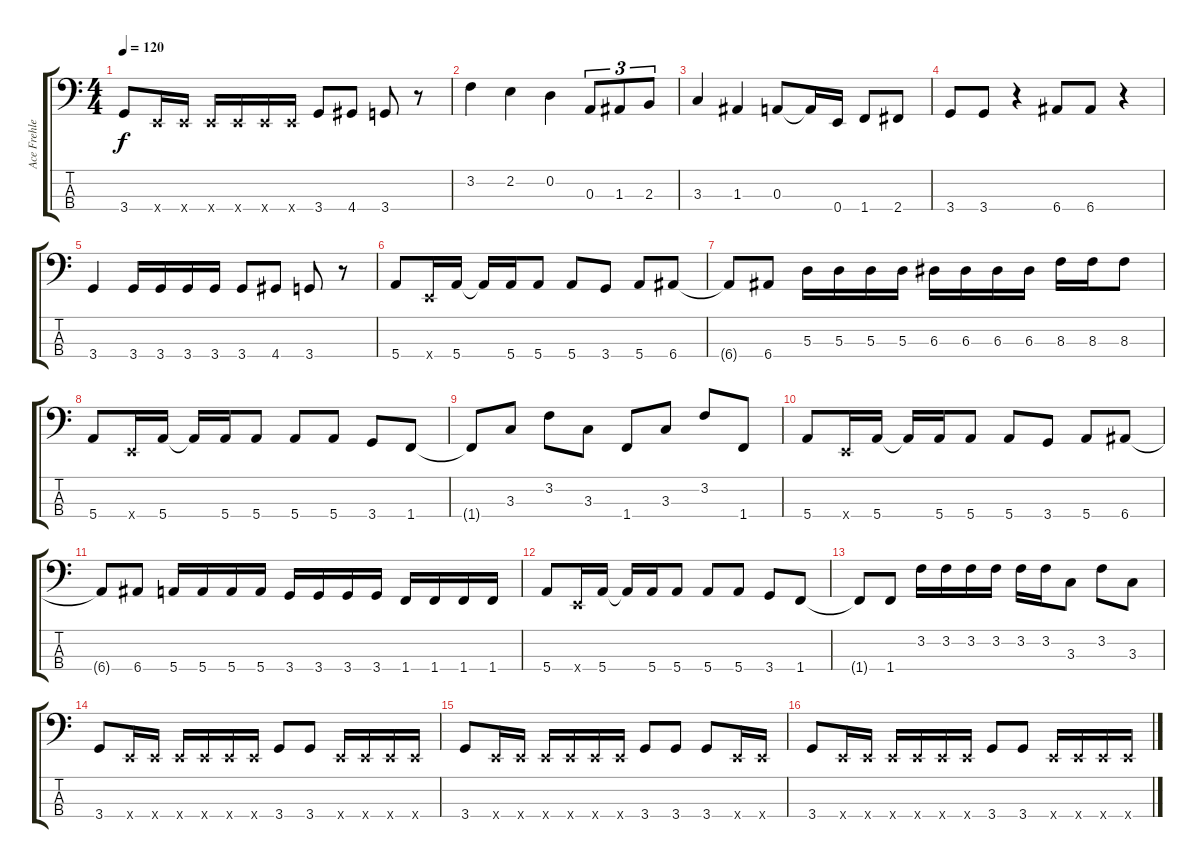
\track ("Ace Frehley / Bass" "Ace Frehle") {instrument electricbasspick}
\staff {score tabs}
\tuning (G2 D2 A1 E1) {hide}
\ts (4 4)
\tempo 120
\clef f4
\ks c
3.4.8{dy f} 0.4{x}.16 0.4{x}.16 0.4{x}.16 0.4{x}.16 0.4{x}.16 0.4{x}.16 3.4.8 4.4.8 3.4.8 r.8 |
3.2.4 2.2.4 0.2.4 0.3.8{tu (3 2)} 1.3.8{tu (3 2)} 2.3.8{tu (3 2)} |
3.3.4 1.3.4 0.3.8 0.3{t}.16 0.4.16 1.4.8 2.4.8 |
3.4.8 3.4.8 r.4 6.4.8 6.4.8 r.4 |
3.4.4 3.4.16 3.4.16 3.4.16 3.4.16 3.4.8 4.4.8 3.4.8 r.8 |
5.4.8 0.4{x}.16 5.4.16 5.4{t}.16 5.4.16 5.4.8 5.4.8 3.4.8 5.4.8 6.4.8 |
6.4{t}.8 6.4.8 5.3.16 5.3.16 5.3.16 5.3.16 6.3.16 6.3.16 6.3.16 6.3.16 8.3.16 8.3.16 8.3.8 |
5.4.8 0.4{x}.16 5.4.16 5.4{t}.16 5.4.16 5.4.8 5.4.8 5.4.8 3.4.8 1.4.8 |
1.4{t}.8 3.3.8 3.2.8 3.3.8 1.4.8 3.3.8 3.2.8 1.4.8 |
5.4.8 0.4{x}.16 5.4.16 5.4{t}.16 5.4.16 5.4.8 5.4.8 3.4.8 5.4.8 6.4.8 |
6.4{t}.8 6.4.8 5.4.16 5.4.16 5.4.16 5.4.16 3.4.16 3.4.16 3.4.16 3.4.16 1.4.16 1.4.16 1.4.16 1.4.16 |
5.4.8 0.4{x}.16 5.4.16 5.4{t}.16 5.4.16 5.4.8 5.4.8 5.4.8 3.4.8 1.4.8 |
1.4{t}.8 1.4.8 3.2.16 3.2.16 3.2.16 3.2.16 3.2.16 3.2.16 3.3.8 3.2.8 3.3.8 |
3.4.8 0.4{x}.16 0.4{x}.16 0.4{x}.16 0.4{x}.16 0.4{x}.16 0.4{x}.16 3.4.8 3.4.8 0.4{x}.16 0.4{x}.16 0.4{x}.16 0.4{x}.16 |
3.4.8 0.4{x}.16 0.4{x}.16 0.4{x}.16 0.4{x}.16 0.4{x}.16 0.4{x}.16 3.4.8 3.4.8 3.4.8 0.4{x}.16 0.4{x}.16 |
3.4.8 0.4{x}.16 0.4{x}.16 0.4{x}.16 0.4{x}.16 0.4{x}.16 0.4{x}.16 3.4.8 3.4.8 0.4{x}.16 0.4{x}.16 0.4{x}.16 0.4{x}.16
